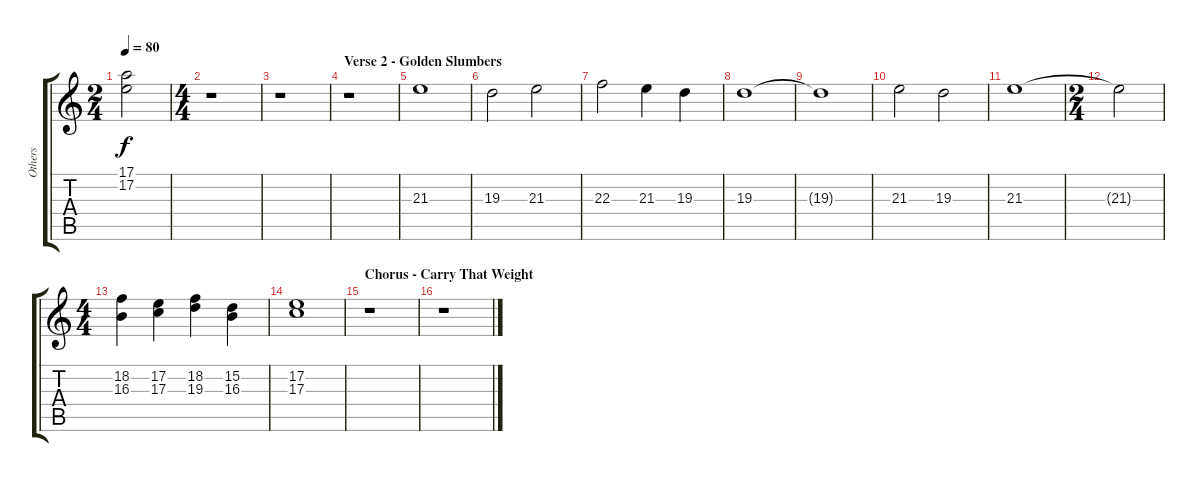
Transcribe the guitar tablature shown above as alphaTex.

\track ("Others" "Others") {instrument brasssection}
\staff {score tabs}
\tuning (E4 B3 G3 D3 A2 E2) {hide}
\ts (2 4)
\tempo 80
\clef g2
\ks c
(17.1{t} 17.2{t}).2{dy f} |
\ts (4 4)
r.1 |
r.1 |
\section ("" "Verse 2 - Golden Slumbers")
r.1 |
21.3.1 |
19.3.2 21.3.2 |
22.3.2 21.3.4 19.3.4 |
19.3.1 |
19.3{t}.1 |
21.3.2 19.3.2 |
21.3.1 |
\ts (2 4)
21.3{t}.2 |
\ts (4 4)
(18.2 16.3).4 (17.2 17.3).4 (18.2 19.3).4 (15.2 16.3).4 |
(17.2 17.3).1 |
\section ("" "Chorus - Carry That Weight")
r.1 |
r.1
